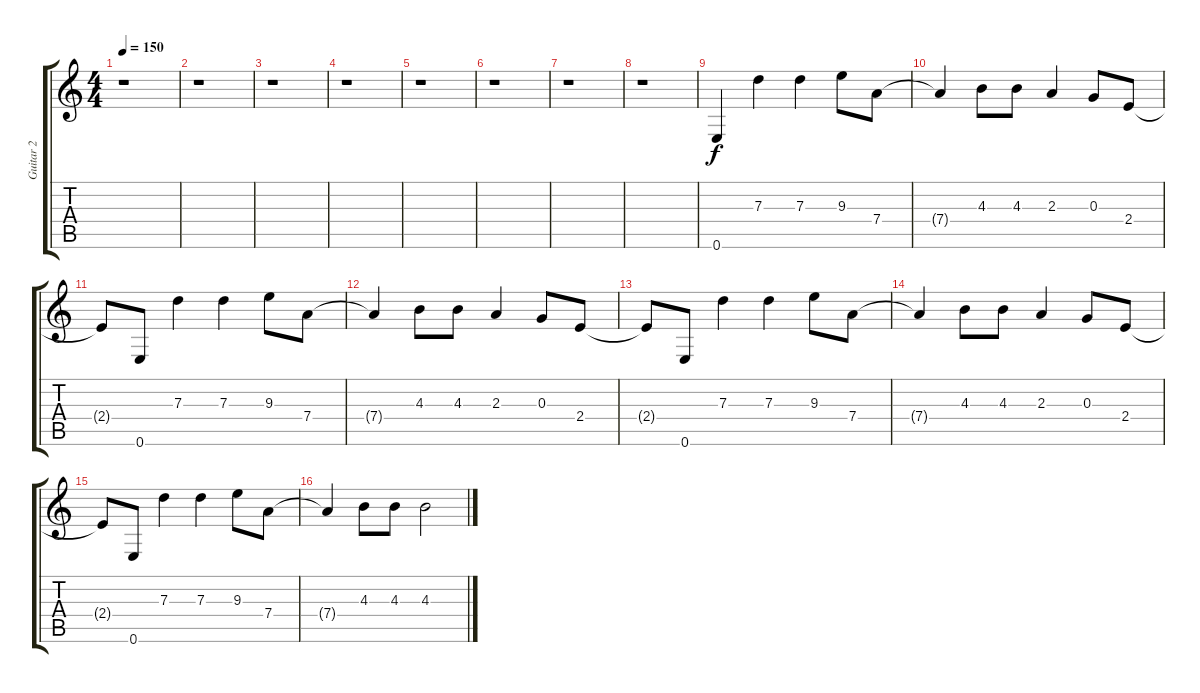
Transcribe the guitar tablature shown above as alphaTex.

\track ("Guitar 2" "Guitar 2") {instrument overdrivenguitar}
\staff {score tabs}
\tuning (E4 B3 G3 D3 A2 E2) {hide}
\ts (4 4)
\tempo 150
\clef g2
\ks c
r.1{dy f instrument overdrivenguitar} |
r.1 |
r.1 |
r.1 |
r.1 |
r.1 |
r.1 |
r.1 |
0.6.4 7.3.4 7.3.4 9.3.8 7.4.8 |
7.4{t}.4 4.3.8 4.3.8 2.3.4 0.3.8 2.4.8 |
2.4{t}.8 0.6.8 7.3.4 7.3.4 9.3.8 7.4.8 |
7.4{t}.4 4.3.8 4.3.8 2.3.4 0.3.8 2.4.8 |
2.4{t}.8 0.6.8 7.3.4 7.3.4 9.3.8 7.4.8 |
7.4{t}.4 4.3.8 4.3.8 2.3.4 0.3.8 2.4.8 |
2.4{t}.8 0.6.8 7.3.4 7.3.4 9.3.8 7.4.8 |
7.4{t}.4 4.3.8 4.3.8 4.3.2
